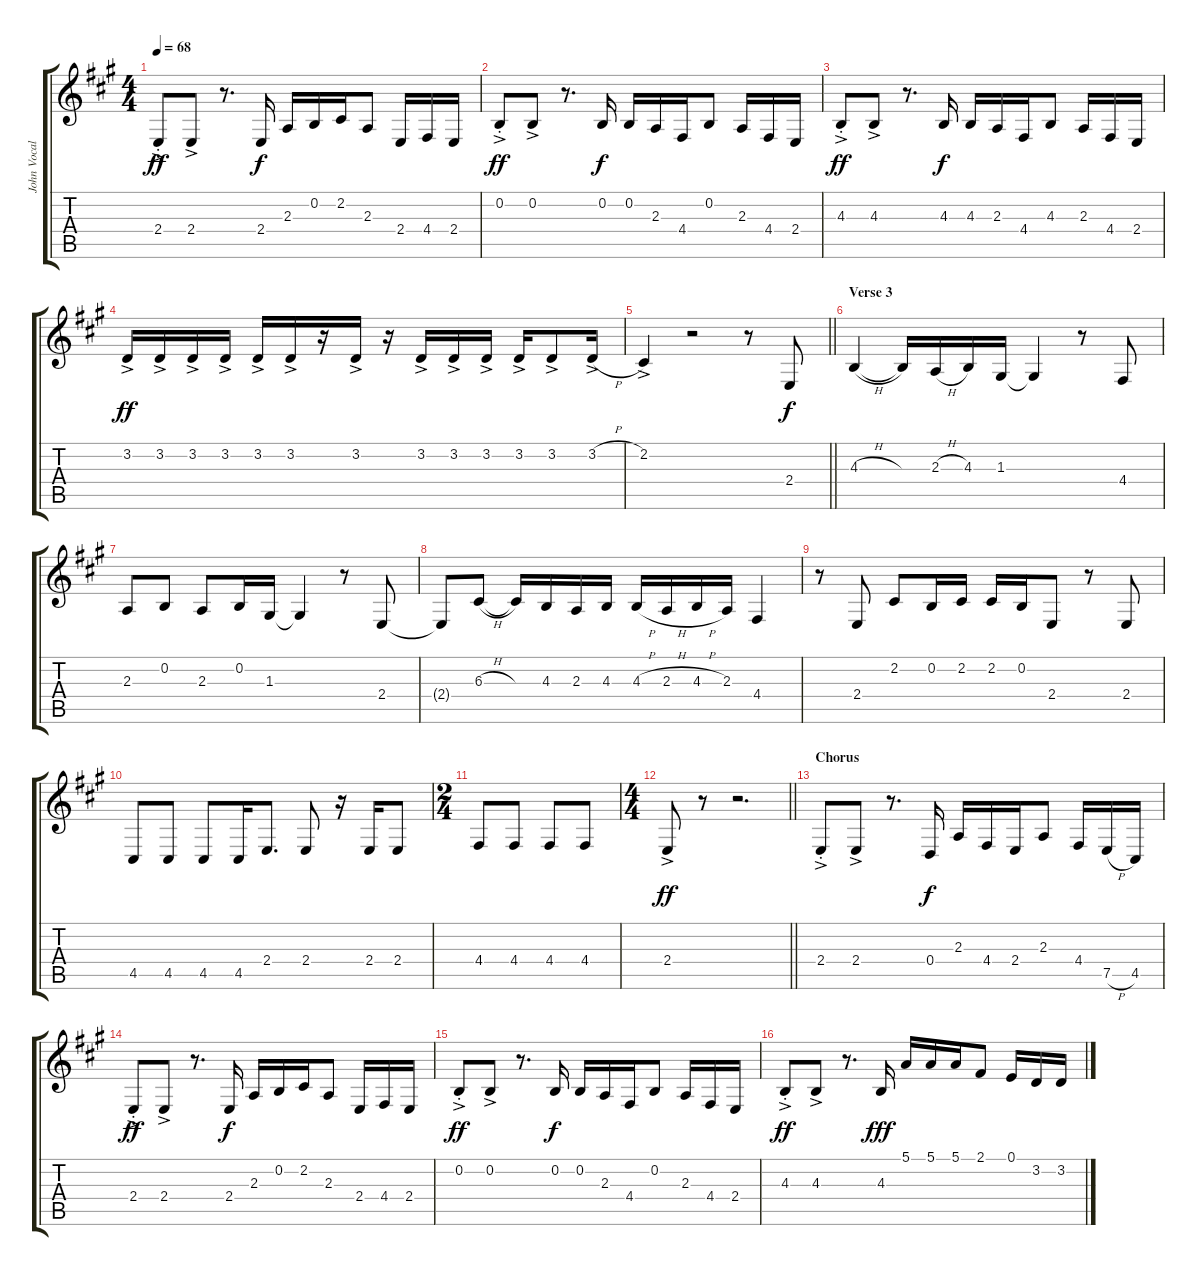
\track ("John Vocals" "John Vocal") {instrument oboe}
\staff {score tabs}
\tuning (E4 B3 G3 D3 A2 E2) {hide}
\ts (4 4)
\tempo 68
\clef g2
\ks a
2.4{ac st}.8{dy ff} 2.4{ac}.8 r.8{d} 2.4.16{dy f} 2.3.16 0.2.16 2.2.16 2.3.8 2.4.16 4.4.16 2.4.16 |
0.2{ac st}.8{dy ff} 0.2{ac}.8 r.8{d} 0.2.16{dy f} 0.2.16 2.3.16 4.4.16 0.2.8 2.3.16 4.4.16 2.4.16 |
4.3{ac st}.8{dy ff} 4.3{ac}.8 r.8{d} 4.3.16{dy f} 4.3.16 2.3.16 4.4.16 4.3.8 2.3.16 4.4.16 2.4.16 |
3.2{ac}.16{dy ff} 3.2{ac}.16 3.2{ac}.16 3.2{ac}.16 3.2{ac}.16 3.2{ac}.16 r.16 3.2{ac}.16 r.16 3.2{ac}.16 3.2{ac}.16 3.2{ac}.16 3.2{ac}.16 3.2{ac}.8 3.2{h ac}.16 |
\barLineRight lightlight
2.2{ac}.4 r.2 r.8 2.4.8{dy f} |
\section ("" "Verse 3")
4.3{h}.4 4.3{t}.16 2.3{h}.16 4.3.16 1.3.16 1.3{t}.4 r.8 4.4.8 |
2.3.8 0.2.8 2.3.8 0.2.16 1.3.16 1.3{t}.4 r.8 2.4.8 |
2.4{t}.8 6.3{h}.8 6.3{t}.16 4.3.16 2.3.16 4.3.16 4.3{h}.16 2.3{h}.16 4.3{h}.16 2.3.16 4.4.4 |
r.8 2.4.8 2.2.8 0.2.16 2.2.16 2.2.16 0.2.16 2.4.8 r.8 2.4.8 |
4.5.8 4.5.8 4.5.8 4.5.16 2.4.8{d} 2.4.8 r.16 2.4.16 2.4.8 |
\ts (2 4)
4.4.8 4.4.8 4.4.8 4.4.8 |
\ts (4 4)
\barLineRight lightlight
2.4{ac}.8{dy ff} r.8 r.2{d} |
\section ("" "Chorus")
2.4{ac st}.8 2.4{ac}.8 r.8{d} 0.4.16{dy f} 2.3.16 4.4.16 2.4.16 2.3.8 4.4.16 7.5{h}.16 4.5.16 |
2.4{ac st}.8{dy ff} 2.4{ac}.8 r.8{d} 2.4.16{dy f} 2.3.16 0.2.16 2.2.16 2.3.8 2.4.16 4.4.16 2.4.16 |
0.2{ac st}.8{dy ff} 0.2{ac}.8 r.8{d} 0.2.16{dy f} 0.2.16 2.3.16 4.4.16 0.2.8 2.3.16 4.4.16 2.4.16 |
4.3{ac st}.8{dy ff} 4.3{ac}.8 r.8{d} 4.3.16{dy fff} 5.1.16 5.1.16 5.1.16 2.1.8 0.1.16 3.2.16 3.2.16
